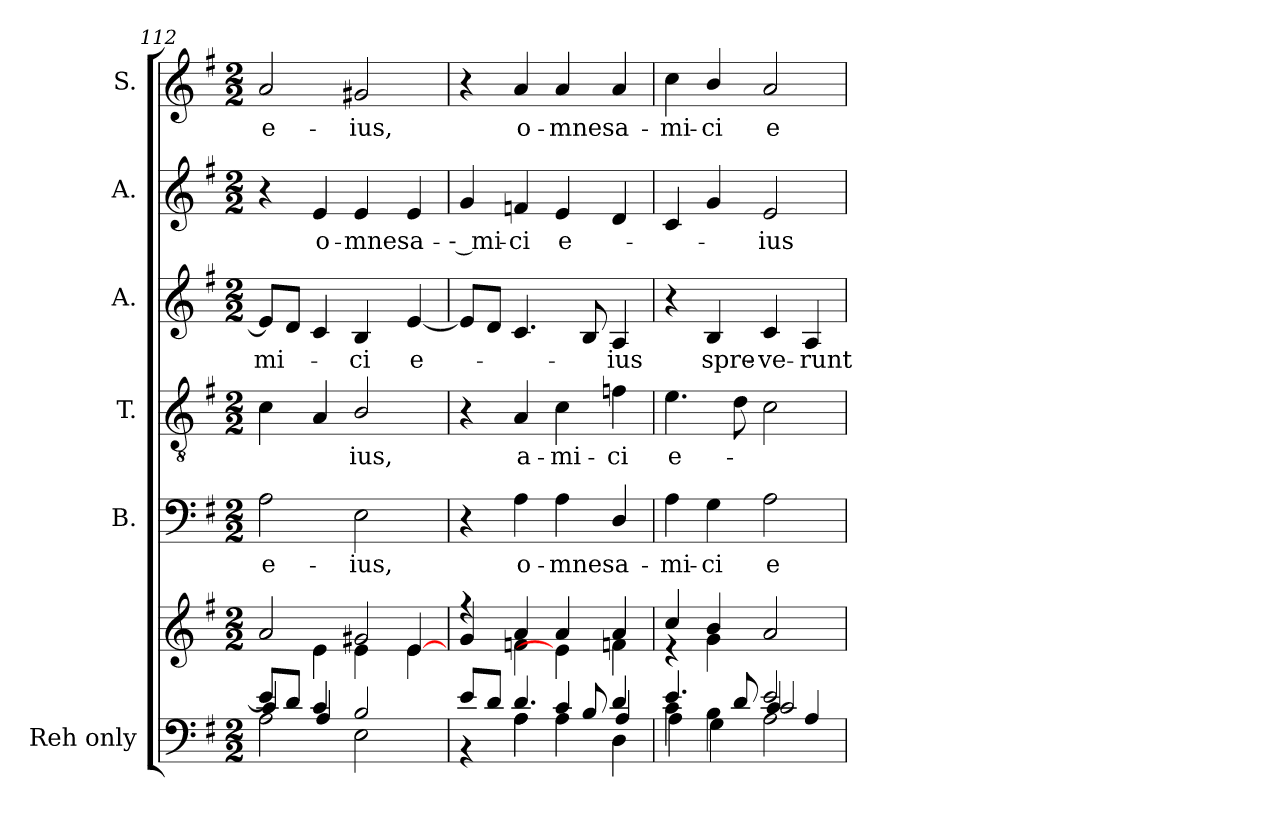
**kern	**kern	**kern	**text	**kern	**text	**kern	**text	**kern	**text	**kern	**text
*part6	*part6	*part5	*part5	*part4	*part4	*part3	*part3	*part2	*part2	*part1	*part1
*staff7	*staff6	*staff5	*staff5	*staff4	*staff4	*staff3	*staff3	*staff2	*staff2	*staff1	*staff1
*I"Reh  only	*	*I"B.	*	*I"T.	*	*I"A.	*	*I"A.	*	*I"S.	*
*	*	*I'B.	*	*I'T.	*	*I'A.	*	*I'A.	*	*	*
*clefF4	*clefG2	*clefF4	*	*clefGv2	*	*clefG2	*	*clefG2	*	*clefG2	*
*	*	*	*	*ITrd7c12	*	*	*	*	*	*	*
*k[f#]	*k[f#]	*k[f#]	*	*k[f#]	*	*k[f#]	*	*k[f#]	*	*k[f#]	*
*G:	*G:	*G:	*	*G:	*	*G:	*	*G:	*	*G:	*
*M2/2	*M2/2	*M2/2	*	*M2/2	*	*M2/2	*	*M2/2	*	*M2/2	*
=112	=112	=112	=112	=112	=112	=112	=112	=112	=112	=112	=112
*^	*^	*	*	*	*	*	*	*	*	*	*
*	*^	*	*^	*	*	*	*	*	*	*	*	*	*
!	!	!	!	!	!	!	!LO:LY:b	!	!	!	!LO:LY:b	!	!	!	!LO:LY:b
8e/L]	4c/	2A\	2a/	4ryy	2ryy	2A\	e-	4C\	.	8e/L]	-mi-	4r	.	2a/	e-
8d/J	.	.	.	.	.	.	.	.	.	8d/J	.	.	.	.	.
!	!	!	!	!	!	!	!	!	!	!	!	!	!LO:LY:b	!	!
4c/	4A/	.	.	4e\	.	.	.	4AA/	.	4c/	.	4e/	o-	.	.
!	!	!	!	!	!	!	!LO:LY:b	!	!LO:LY:b	!	!LO:LY:b	!	!LO:LY:b	!	!LO:LY:b
2ryy	2B/	2E\	2g#X/	4e\	4ryy	2E\	-ius,	2BB/	-ius,	4B/	-ci	4e/	-mnes	2g#X/	-ius,
!	!	!	!	!	!	!	!	!	!	!	!LO:LY:b	!	!LO:LY:b	!	!
.	.	.	.	4e\	[4e/	.	.	.	.	[4e/	e-	4e/	a-	.	.
!!LO:PB:g=z
=113	=113	=113	=113	=113	=113	=113	=113	=113	=113	=113	=113	=113	=113	=113	=113
*	*	*^	*	*	*	*	*	*	*	*	*	*	*	*	*
!	!	!	!	!	!	!	!	!	!	!	!	!	!	!LO:LY:b	!	!
2.ryy	8e/L	4ryy	4r	4r	4g/	2.ryy	4r	.	4r	.	8e/L]	.	4g/	-- mi-	4r	.
.	8d/J	.	.	.	.	.	.	.	.	.	8d/J	.	.	.	.	.
!	!	!	!	!	!	!	!	!LO:LY:b	!	!LO:LY:b	!	!	!	!LO:LY:b	!	!LO:LY:b
.	4.d/	4A\	4A\	4a/	4fn\	.	4A\	o-	4AA/	a-	4.c/	.	4fn/	-ci	4a/	o-
!	!	!	!	!	!	!	!	!LO:LY:b	!	!LO:LY:b	!	!	!	!LO:LY:b	!	!LO:LY:b
.	.	4c/	4A\	4a/	4e\]	.	4A\	-mnes	4C\	-mi-	.	.	4e/	e-	4a/	-mnes
.	8B/	.	.	.	.	.	.	.	.	.	8B/	.	.	.	.	.
!	!	!	!	!	!	!	!	!LO:LY:b	!	!LO:LY:b	!	!LO:LY:b	!	!	!	!LO:LY:b
4d/	4A/	4ryy	4D\	4a/	4ryy	4fn\	4D/	a-	4Fn\	-ci	4A/	-ius	4d/	.	4a/	a-
=114	=114	=114	=114	=114	=114	=114	=114	=114	=114	=114	=114	=114	=114	=114	=114	=114
!	!	!	!	!	!	!	!	!LO:LY:b	!	!LO:LY:b	!	!	!	!	!	!LO:LY:b
4c\	4ryy	4.e/	4A\	4cc/	4ryy	4r	4A\	-mi-	4.E\	e-	4r	.	4c/	.	4cc\	-mi-
!	!	!	!	!	!	!	!	!LO:LY:b	!	!	!	!LO:LY:b	!	!	!	!LO:LY:b
4ryy	4B\	.	4G\	4b/	4g\	2.ryy	4G\	-ci	.	.	4B/	spre-	4g/	.	4b/	-ci
.	.	8d/	.	.	.	.	.	.	8D\	.	.	.	.	.	.	.
!	!	!	!	!	!	!	!	!LO:LY:b	!	!	!	!LO:LY:b	!	!LO:LY:b	!	!LO:LY:b
2e/	4c/	2c/	2A\	2a/	2ryy	.	2A\	e-	2C\	.	4c/	-ve-	2e/	-ius	2a/	e-
!	!	!	!	!	!	!	!	!	!	!	!	!LO:LY:b	!	!	!	!
.	4A/	.	.	.	.	.	.	.	.	.	4A/	-runt	.	.	.	.
*v	*v	*v	*v	*	*	*	*	*	*	*	*	*	*	*	*	*
*	*v	*v	*v	*	*	*	*	*	*	*	*	*	*
=	=	=	=	=	=	=	=	=	=	=	=
*-	*-	*-	*-	*-	*-	*-	*-	*-	*-	*-	*-
